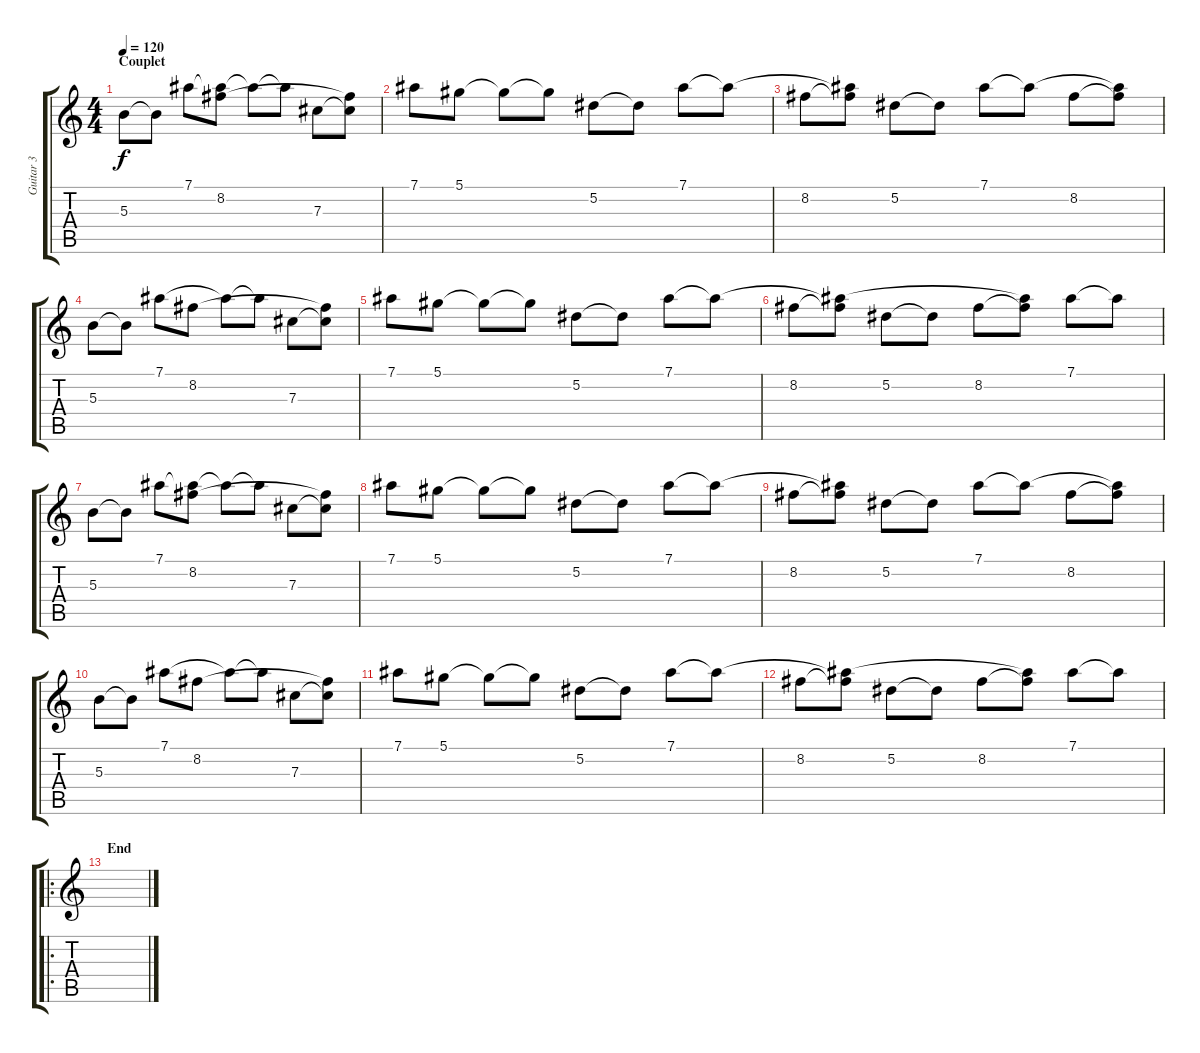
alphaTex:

\track ("Guitar 3" "Guitar 3") {instrument distortionguitar}
\staff {score tabs}
\tuning (Eb4 Bb3 Gb3 Db3 Ab2 Eb2) {hide}
\ts (4 4)
\section ("" "Couplet")
\tempo 120
\clef g2
\ks c
5.3.8{dy f instrument electricguitarjazz} 5.3{t}.8 7.1.8 (7.1{t} 8.2).8 7.1{t}.8 7.1{t}.8 7.3.8 (8.2{t} 7.3{t}).8 |
7.1.8 5.1.8 5.1{t}.8 5.1{t}.8 5.2.8 5.2{t}.8 7.1.8 7.1{t}.8 |
8.2.8 (7.1{t} 8.2{t}).8 5.2.8 5.2{t}.8 7.1.8 7.1{t}.8 8.2.8 (7.1{t} 8.2{t}).8 |
5.3.8{instrument electricguitarjazz} 5.3{t}.8 7.1.8 8.2.8 7.1{t}.8 7.1{t}.8 7.3.8 (8.2{t} 7.3{t}).8 |
7.1.8 5.1.8 5.1{t}.8 5.1{t}.8 5.2.8 5.2{t}.8 7.1.8 7.1{t}.8 |
8.2.8 (7.1{t} 8.2{t}).8 5.2.8 5.2{t}.8 8.2.8 (7.1{t} 8.2{t}).8 7.1.8 7.1{t}.8 |
5.3.8{instrument electricguitarjazz} 5.3{t}.8 7.1.8 (7.1{t} 8.2).8 7.1{t}.8 7.1{t}.8 7.3.8 (8.2{t} 7.3{t}).8 |
7.1.8 5.1.8 5.1{t}.8 5.1{t}.8 5.2.8 5.2{t}.8 7.1.8 7.1{t}.8 |
8.2.8 (7.1{t} 8.2{t}).8 5.2.8 5.2{t}.8 7.1.8 7.1{t}.8 8.2.8 (7.1{t} 8.2{t}).8 |
5.3.8{instrument electricguitarjazz} 5.3{t}.8 7.1.8 8.2.8 7.1{t}.8 7.1{t}.8 7.3.8 (8.2{t} 7.3{t}).8 |
7.1.8 5.1.8 5.1{t}.8 5.1{t}.8 5.2.8 5.2{t}.8 7.1.8 7.1{t}.8 |
8.2.8 (7.1{t} 8.2{t}).8 5.2.8 5.2{t}.8 8.2.8 (7.1{t} 8.2{t}).8 7.1.8 7.1{t}.8 |
\ro
\section ("" "End")
